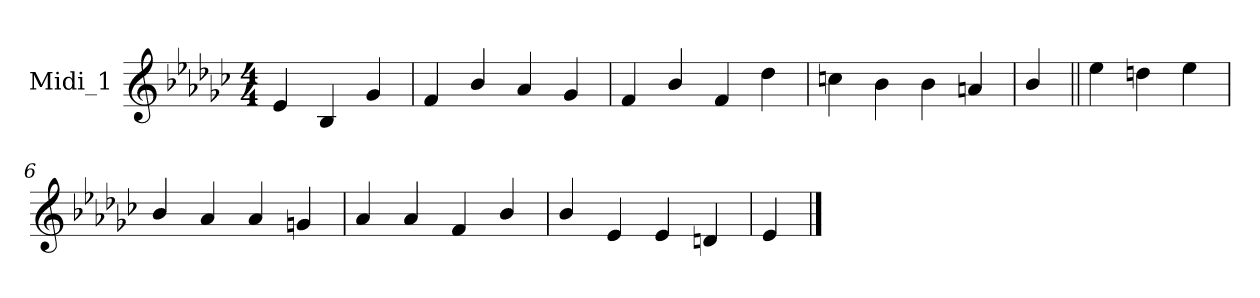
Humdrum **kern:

**kern
*part1
*staff1
*I"Midi_1
*clefG2
*k[b-e-a-d-g-c-]
*G-:
*M4/4
=
4e-
4B-
4g-
=1
4f
4b-/
4a-/
4g-/
=2
4f/
4b-/
4f
4dd-
=3
4ccn
4b-
4b-
4an
=4
4b-/
!!LO:LB:g=z
=5||
4ee-
4ddn
4ee-
=6
4b-/
4a-/
4a-/
4gn/
=7
4a-/
4a-/
4f/
4b-/
=8
4b-/
4e-/
4e-
4dn
=9
4e-
==
*-
